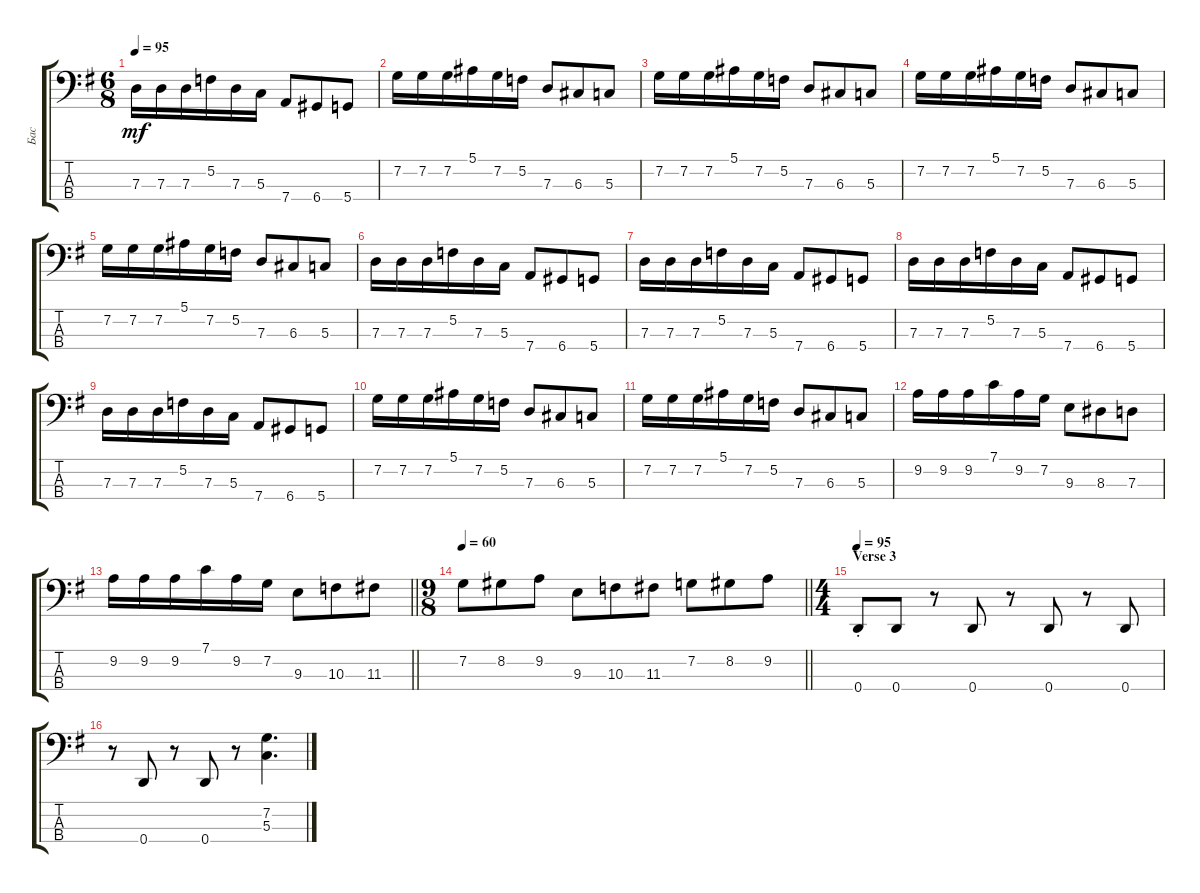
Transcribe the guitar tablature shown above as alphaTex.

\track ("Бас" "Бас") {instrument electricbassfinger}
\staff {score tabs}
\tuning (F2 C2 G1 D1) {hide}
\ts (6 8)
\tempo 95
\clef f4
\ks eminor
7.3.16{dy mf} 7.3.16 7.3.16 5.2.16 7.3.16 5.3.16 7.4.8 6.4.8 5.4.8 |
7.2.16 7.2.16 7.2.16 5.1.16 7.2.16 5.2.16 7.3.8 6.3.8 5.3.8 |
7.2.16 7.2.16 7.2.16 5.1.16 7.2.16 5.2.16 7.3.8 6.3.8 5.3.8 |
7.2.16 7.2.16 7.2.16 5.1.16 7.2.16 5.2.16 7.3.8 6.3.8 5.3.8 |
7.2.16 7.2.16 7.2.16 5.1.16 7.2.16 5.2.16 7.3.8 6.3.8 5.3.8 |
7.3.16 7.3.16 7.3.16 5.2.16 7.3.16 5.3.16 7.4.8 6.4.8 5.4.8 |
7.3.16 7.3.16 7.3.16 5.2.16 7.3.16 5.3.16 7.4.8 6.4.8 5.4.8 |
7.3.16 7.3.16 7.3.16 5.2.16 7.3.16 5.3.16 7.4.8 6.4.8 5.4.8 |
7.3.16 7.3.16 7.3.16 5.2.16 7.3.16 5.3.16 7.4.8 6.4.8 5.4.8 |
7.2.16 7.2.16 7.2.16 5.1.16 7.2.16 5.2.16 7.3.8 6.3.8 5.3.8 |
7.2.16 7.2.16 7.2.16 5.1.16 7.2.16 5.2.16 7.3.8 6.3.8 5.3.8 |
9.2.16 9.2.16 9.2.16 7.1.16 9.2.16 7.2.16 9.3.8 8.3.8 7.3.8 |
\barLineRight lightlight
9.2.16 9.2.16 9.2.16 7.1.16 9.2.16 7.2.16 9.3.8 10.3.8 11.3.8 |
\ts (9 8)
\tempo 60
\barLineRight lightlight
7.2.8 8.2.8 9.2.8 9.3.8 10.3.8 11.3.8 7.2.8 8.2.8 9.2.8 |
\ts (4 4)
\section ("" "Verse 3")
\tempo 95
0.4{st}.8 0.4.8 r.8 0.4.8 r.8 0.4.8 r.8 0.4.8 |
r.8 0.4.8 r.8 0.4.8 r.8 (7.2 5.3).4{d}
